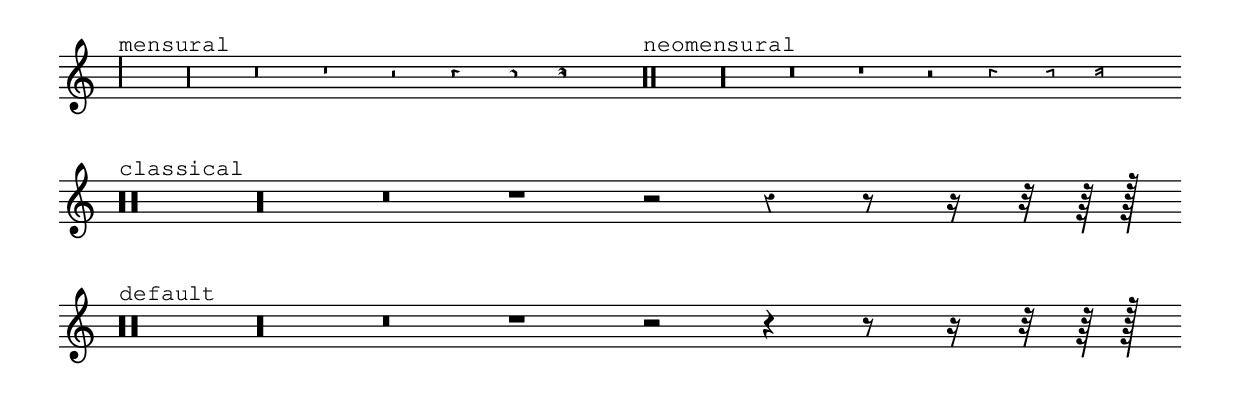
%% DO NOT EDIT this file manually; it is automatically
%% generated from LSR http://lsr.dsi.unimi.it
%% Make any changes in LSR itself, or in Documentation/snippets/new/ ,
%% and then run scripts/auxiliar/makelsr.py
%%
%% This file is in the public domain.
\version "2.17.15"

\header {
  lsrtags = "ancient-notation, rhythms, symbols-and-glyphs, tweaks-and-overrides"

  texidoc = "
Rests may be used in various styles.




"
  doctitle = "Rest styles"
} % begin verbatim


\layout {
  indent = 0
  \context {
    \Staff
    \remove "Time_signature_engraver"
  }
}

\new Staff \relative c {
  \cadenzaOn
  \override Staff.Rest.style = #'mensural
  r\maxima^\markup \typewriter { mensural }
  r\longa r\breve r1 r2 r4 r8 r16 s32 s64 s128 s128
  \bar ""

  \override Staff.Rest.style = #'neomensural
  r\maxima^\markup \typewriter { neomensural }
  r\longa r\breve r1 r2 r4 r8 r16 s32 s64 s128 s128
  \bar ""

  \override Staff.Rest.style = #'classical
  r\maxima^\markup \typewriter { classical }
  r\longa r\breve r1 r2 r4 r8 r16 r32 r64 r128 s128
  \bar ""

  \override Staff.Rest.style = #'default
  r\maxima^\markup \typewriter { default }
  r\longa r\breve r1 r2 r4 r8 r16 r32 r64 r128 s128
}
